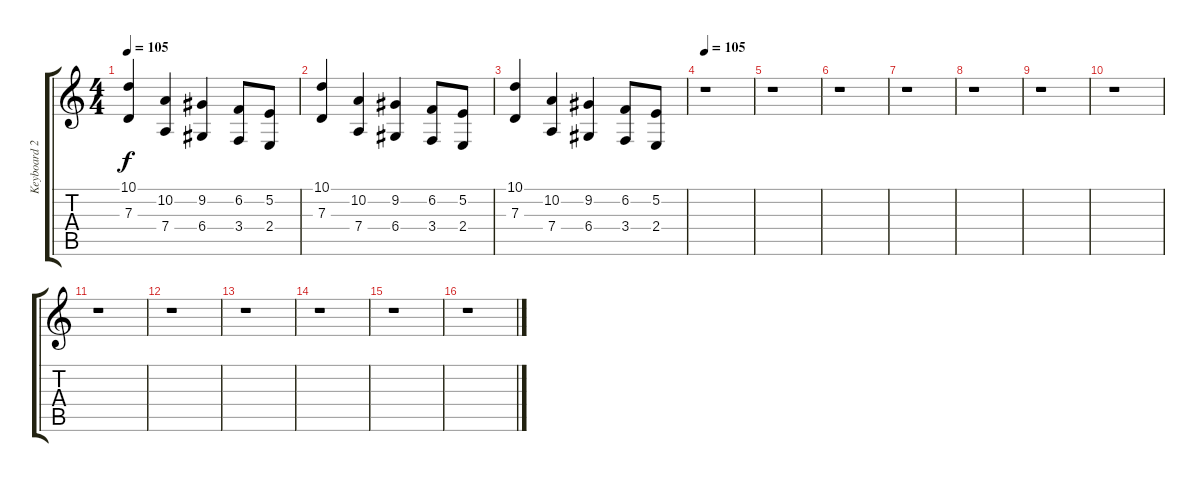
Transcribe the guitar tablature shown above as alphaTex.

\track ("Keyboard 2" "Keyboard 2") {instrument oboe}
\staff {score tabs}
\tuning (E4 B3 G3 D3 A2 E2) {hide}
\ts (4 4)
\tempo 105
\clef g2
\ks c
(10.1 7.3).4{dy f balance 0 instrument trombone} (10.2 7.4).4 (9.2 6.4).4 (6.2 3.4).8 (5.2 2.4).8 |
(10.1 7.3).4{balance 0 instrument trombone} (10.2 7.4).4 (9.2 6.4).4 (6.2 3.4).8 (5.2 2.4).8 |
(10.1 7.3).4{balance 0 instrument trombone} (10.2 7.4).4 (9.2 6.4).4 (6.2 3.4).8 (5.2 2.4).8 |
\tempo 105
r.1 |
r.1 |
r.1 |
r.1 |
r.1 |
r.1 |
r.1 |
r.1 |
r.1 |
r.1 |
r.1 |
r.1 |
r.1
